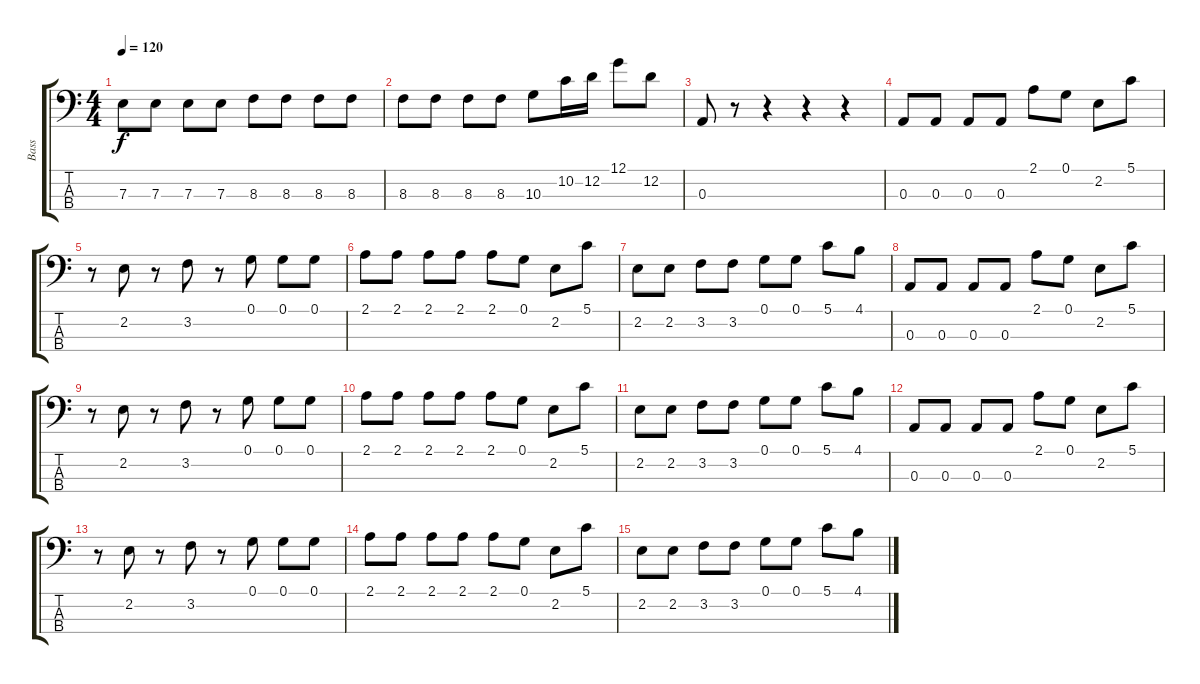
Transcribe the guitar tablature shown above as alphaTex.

\track ("Bass" "Bass") {instrument electricbasspick}
\staff {score tabs}
\tuning (G2 D2 A1 E1) {hide}
\ts (4 4)
\tempo 120
\clef f4
\ks c
7.3.8{dy f} 7.3.8 7.3.8 7.3.8 8.3.8 8.3.8 8.3.8 8.3.8 |
8.3.8 8.3.8 8.3.8 8.3.8 10.3.8 10.2.16 12.2.16 12.1.8 12.2.8 |
0.3.8 r.8 r.4 r.4 r.4 |
0.3.8 0.3.8 0.3.8 0.3.8 2.1.8 0.1.8 2.2.8 5.1.8 |
r.8 2.2.8 r.8 3.2.8 r.8 0.1.8 0.1.8 0.1.8 |
2.1.8 2.1.8 2.1.8 2.1.8 2.1.8 0.1.8 2.2.8 5.1.8 |
2.2.8 2.2.8 3.2.8 3.2.8 0.1.8 0.1.8 5.1.8 4.1.8 |
0.3.8{volume 10} 0.3.8 0.3.8 0.3.8 2.1.8 0.1.8 2.2.8 5.1.8 |
r.8{volume 10} 2.2.8 r.8 3.2.8 r.8 0.1.8 0.1.8 0.1.8 |
2.1.8{volume 8} 2.1.8 2.1.8 2.1.8 2.1.8 0.1.8 2.2.8 5.1.8 |
2.2.8{volume 8} 2.2.8 3.2.8 3.2.8 0.1.8 0.1.8 5.1.8 4.1.8 |
0.3.8{volume 7} 0.3.8 0.3.8 0.3.8 2.1.8 0.1.8 2.2.8 5.1.8 |
r.8{volume 6} 2.2.8 r.8 3.2.8 r.8 0.1.8 0.1.8 0.1.8 |
2.1.8{volume 5} 2.1.8 2.1.8 2.1.8 2.1.8 0.1.8 2.2.8 5.1.8 |
2.2.8{volume 0} 2.2.8 3.2.8 3.2.8 0.1.8 0.1.8 5.1.8 4.1.8
